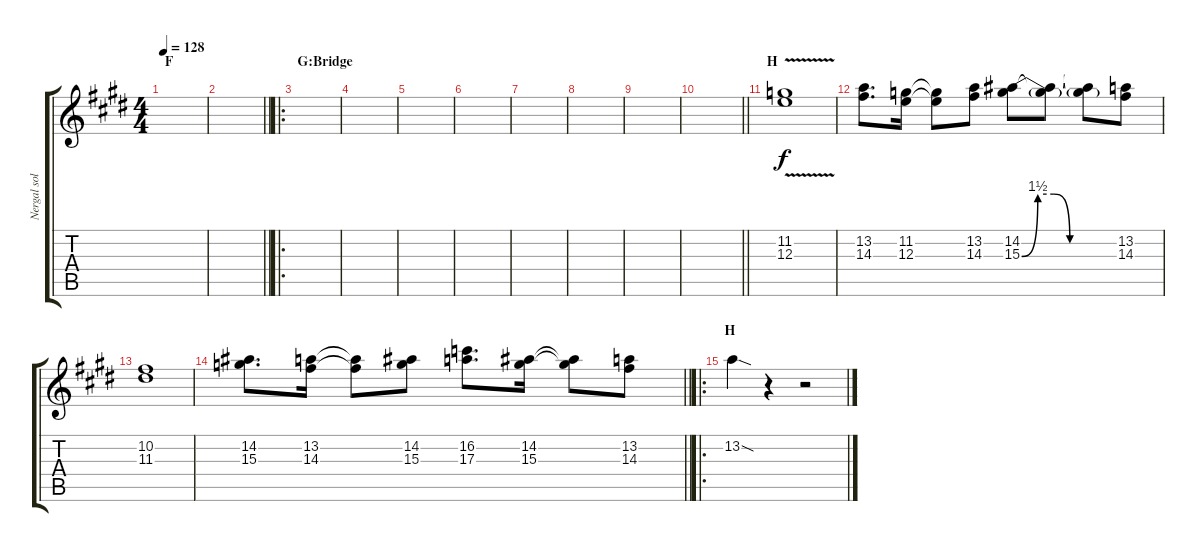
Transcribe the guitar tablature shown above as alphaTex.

\track ("Nergal solo/Fills" "Nergal sol") {instrument distortionguitar}
\staff {score tabs}
\tuning (Db4 Ab3 E3 B2 Gb2 Db2) {hide}
\ts (4 4)
\section ("" "F")
\tempo 128
\clef g2
\ks c#minor
|
\barLineRight lightlight
|
\ro
\section ("" "G:Bridge")
|
|
|
|
|
|
|
\barLineRight lightlight
|
\section ("" "H")
(11.2 12.3{v}).1 |
(13.2 14.3).8{d} (11.2 12.3).16 (11.2{t} 12.3{t}).8 (13.2 14.3).8 (14.2 15.3{be (custom 0 0 10 6 20 6 30 0 60 0)}).8 (14.2{t} 15.3{t}).8 (14.2{t} 15.3{t}).8 (13.2 14.3).8 |
(10.2 11.3).1 |
\barLineRight lightlight
(14.2 15.3).8{d} (13.2 14.3).16 (13.2{t} 14.3{t}).8 (14.2 15.3).8 (16.2 17.3).8{d} (14.2 15.3).16 (14.2{t} 15.3{t}).8 (13.2 14.3).8 |
\ro
\section ("" "H")
13.2{sod}.4 r.4 r.2
